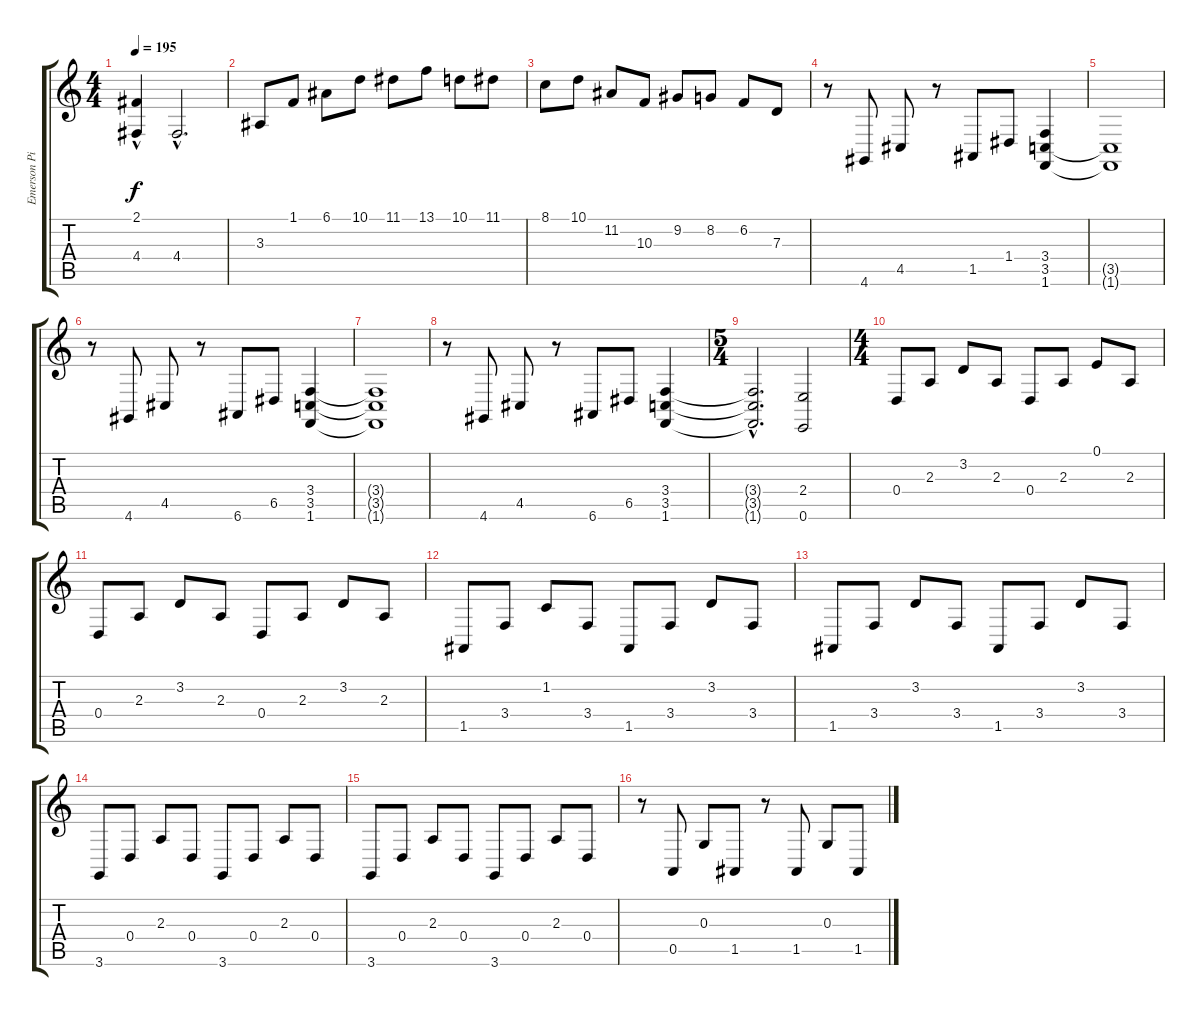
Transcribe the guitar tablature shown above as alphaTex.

\track ("Emerson Piano LH" "Emerson Pi") {instrument acousticgrandpiano}
\staff {score tabs}
\tuning (E4 B3 G3 D3 A2 E2) {hide}
\ts (4 4)
\tempo 195
\clef g2
\ks c
(2.1 4.4{hac}).4{dy f} 4.4{hac}.2{d} |
3.3.8 1.1.8 6.1.8 10.1.8 11.1.8 13.1.8 10.1.8 11.1.8 |
8.1.8 10.1.8 11.2.8 10.3.8 9.2.8 8.2.8 6.2.8 7.3.8 |
r.8 4.6.8 4.5.8 r.8 1.5.8 1.4.8 (3.4 3.5 1.6).4 |
(3.5{t} 1.6{t}).1 |
r.8 4.6.8 4.5.8 r.8 6.6.8 6.5.8 (3.4 3.5 1.6).4 |
(3.4{t} 3.5{t} 1.6{t}).1 |
r.8 4.6.8 4.5.8 r.8 6.6.8 6.5.8 (3.4 3.5 1.6).4 |
\ts (5 4)
(3.4{hac t} 3.5{hac t} 1.6{hac t}).2{d} (2.4 0.6).2 |
\ts (4 4)
0.4.8 2.3.8 3.2.8 2.3.8 0.4.8 2.3.8 0.1.8 2.3.8 |
0.4.8 2.3.8 3.2.8 2.3.8 0.4.8 2.3.8 3.2.8 2.3.8 |
1.5.8 3.4.8 1.2.8 3.4.8 1.5.8 3.4.8 3.2.8 3.4.8 |
1.5.8 3.4.8 3.2.8 3.4.8 1.5.8 3.4.8 3.2.8 3.4.8 |
3.6.8 0.4.8 2.3.8 0.4.8 3.6.8 0.4.8 2.3.8 0.4.8 |
3.6.8 0.4.8 2.3.8 0.4.8 3.6.8 0.4.8 2.3.8 0.4.8 |
r.8 0.5.8 0.3.8 1.5.8 r.8 1.5.8 0.3.8 1.5.8
